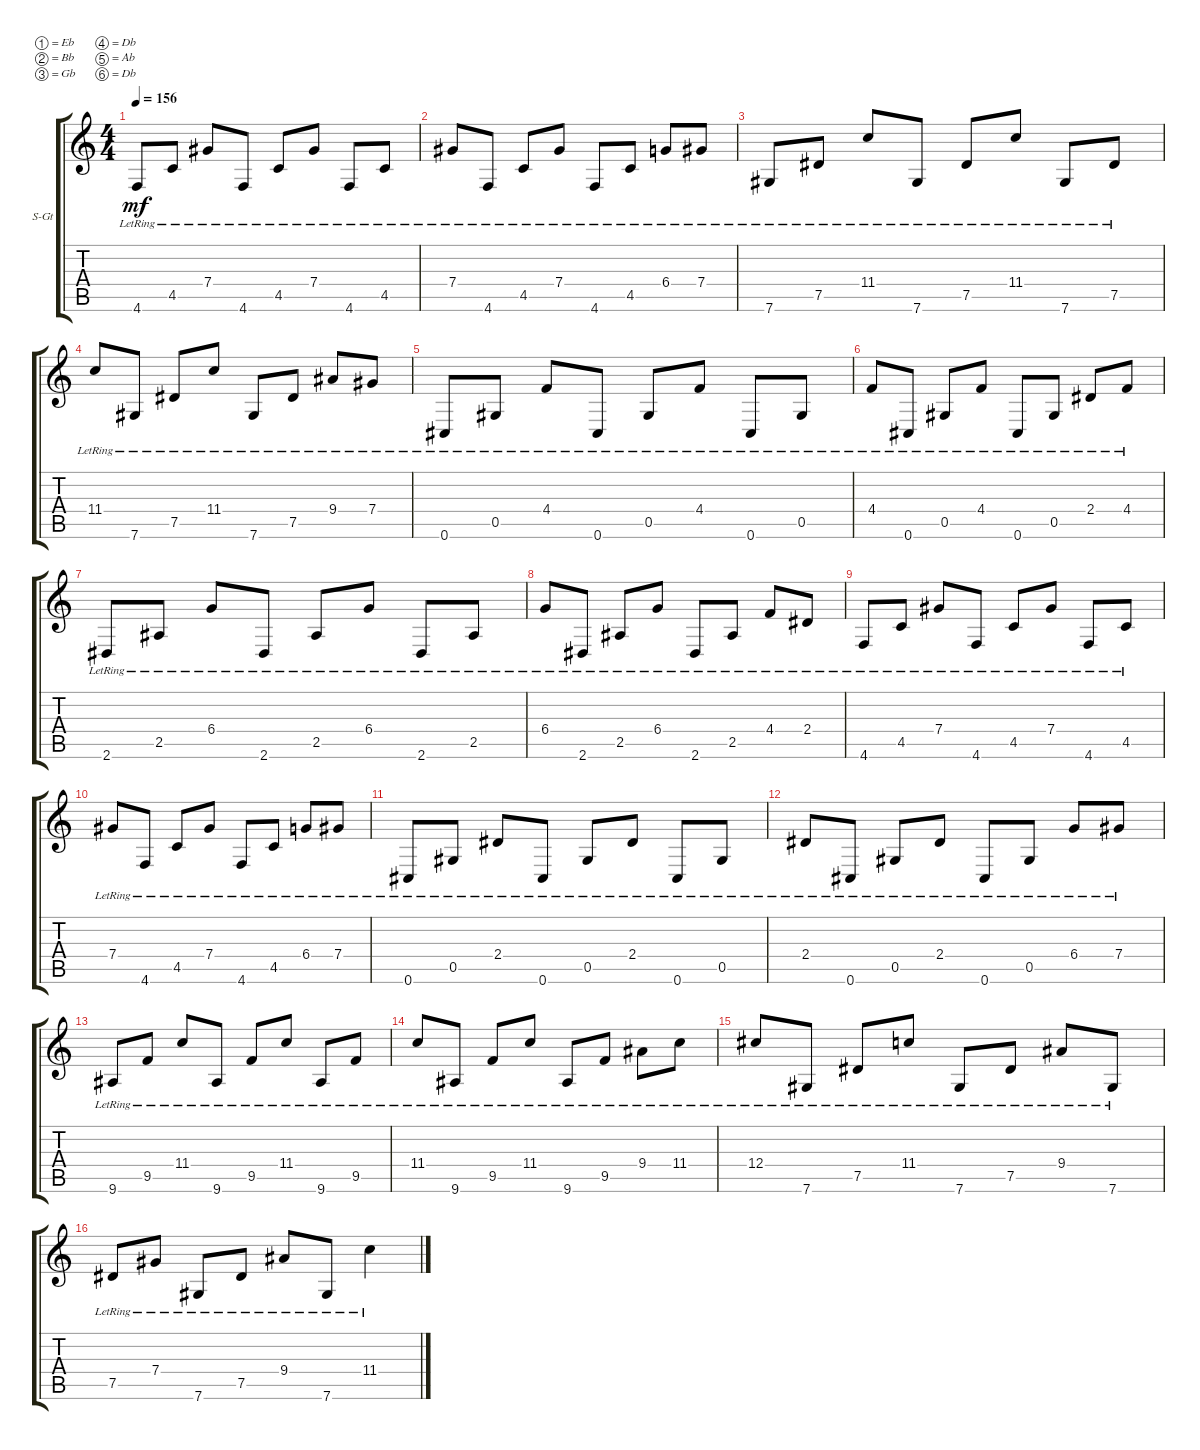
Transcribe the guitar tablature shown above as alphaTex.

\defaultSystemsLayout 4
\bracketExtendMode groupsimilarinstruments
\firstSystemTrackNameOrientation horizontal
\otherSystemsTrackNameOrientation horizontal
\track ("Intro Guitar 2" "S-Gt") {instrument acousticguitarsteel}
\staff {score tabs}
\tuning (Eb4 Bb3 Gb3 Db3 Ab2 Db2)
\ts (4 4)
\tempo 156
\clef g2
\scale
0.485477
\ks c
4.6{lr}.8{dy mf instrument acousticguitarsteel} 4.5{lr}.8 7.4{lr}.8 4.6{lr}.8 4.5{lr}.8 7.4{lr}.8 4.6{lr}.8 4.5{lr}.8 |
\scale
0.257261 7.4{lr}.8 4.6{lr}.8 4.5{lr}.8 7.4{lr}.8 4.6{lr}.8 4.5{lr}.8 6.4{lr}.8 7.4{lr}.8 |
\scale
0.257261 7.6{lr}.8 7.5{lr}.8 11.4{lr}.8 7.6{lr}.8 7.5{lr}.8 11.4{lr}.8 7.6{lr}.8 7.5{lr}.8 |
\scale
0.333333 11.4{lr}.8 7.6{lr}.8 7.5{lr}.8 11.4{lr}.8 7.6{lr}.8 7.5{lr}.8 9.4{lr}.8 7.4{lr}.8 |
\scale
0.333333 0.6{lr}.8 0.5{lr}.8 4.4{lr}.8 0.6{lr}.8 0.5{lr}.8 4.4{lr}.8 0.6{lr}.8 0.5{lr}.8 |
\scale
0.333333 4.4{lr}.8 0.6{lr}.8 0.5{lr}.8 4.4{lr}.8 0.6{lr}.8 0.5{lr}.8 2.4{lr}.8 4.4{lr}.8 |
\scale
0.333333 2.6{lr}.8 2.5{lr}.8 6.4{lr}.8 2.6{lr}.8 2.5{lr}.8 6.4{lr}.8 2.6{lr}.8 2.5{lr}.8 |
\scale
0.333333 6.4{lr}.8 2.6{lr}.8 2.5{lr}.8 6.4{lr}.8 2.6{lr}.8 2.5{lr}.8 4.4{lr}.8 2.4{lr}.8 |
\scale
0.333333 4.6{lr}.8 4.5{lr}.8 7.4{lr}.8 4.6{lr}.8 4.5{lr}.8 7.4{lr}.8 4.6{lr}.8 4.5{lr}.8 |
\scale
0.333333 7.4{lr}.8 4.6{lr}.8 4.5{lr}.8 7.4{lr}.8 4.6{lr}.8 4.5{lr}.8 6.4{lr}.8 7.4{lr}.8 |
\scale
0.333333 0.6{lr}.8 0.5{lr}.8 2.4{lr}.8 0.6{lr}.8 0.5{lr}.8 2.4{lr}.8 0.6{lr}.8 0.5{lr}.8 |
\scale
0.333333 2.4{lr}.8 0.6{lr}.8 0.5{lr}.8 2.4{lr}.8 0.6{lr}.8 0.5{lr}.8 6.4{lr}.8 7.4{lr}.8 |
\scale
0.333333 9.6{lr}.8 9.5{lr}.8 11.4{lr}.8 9.6{lr}.8 9.5{lr}.8 11.4{lr}.8 9.6{lr}.8 9.5{lr}.8 |
\scale
0.333333 11.4{lr}.8 9.6{lr}.8 9.5{lr}.8 11.4{lr}.8 9.6{lr}.8 9.5{lr}.8 9.4{lr}.8 11.4{lr}.8 |
\scale
0.333333 12.4{lr}.8 7.6{lr}.8 7.5{lr}.8 11.4{lr}.8 7.6{lr}.8 7.5{lr}.8 9.4{lr}.8 7.6{lr}.8 |
\scale
0.333333 7.5{lr}.8 7.4{lr}.8 7.6{lr}.8 7.5{lr}.8 9.4{lr}.8 7.6{lr}.8 11.4{lr}.4
